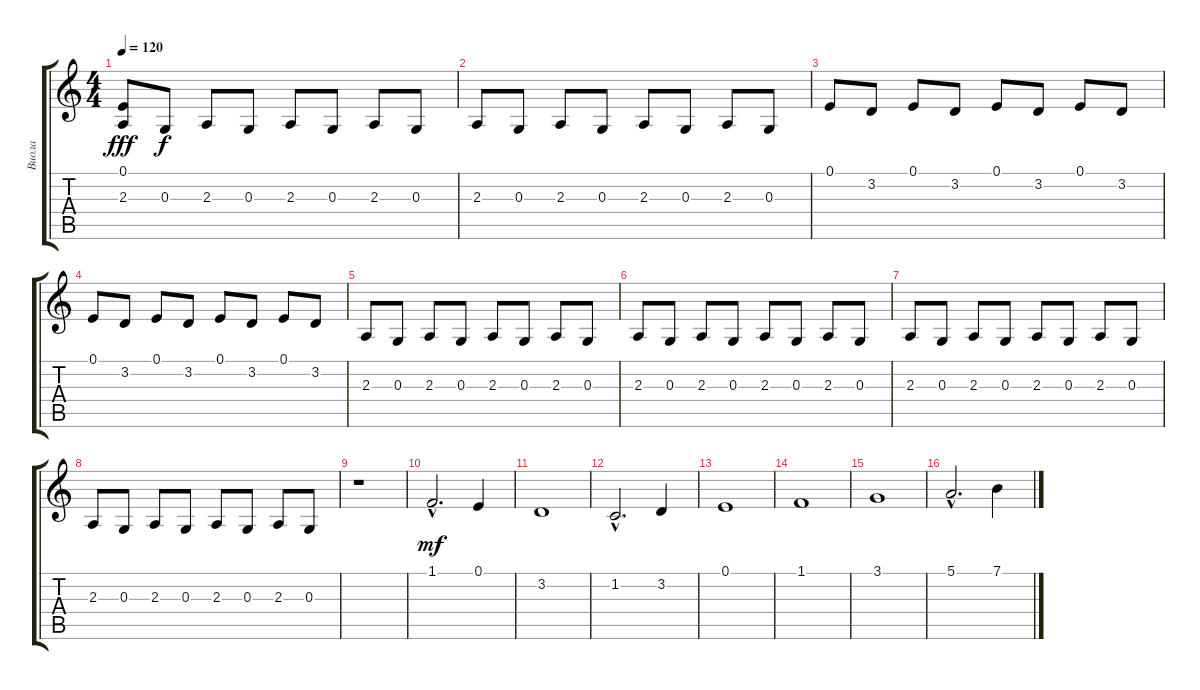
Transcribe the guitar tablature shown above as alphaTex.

\track ("Виола" "Виола") {instrument viola}
\staff {score tabs}
\tuning (E4 B3 G3 D3 A2 E2) {hide}
\ts (4 4)
\tempo 120
\clef g2
\ks c
(0.1 2.3).8{dy fff} 0.3.8{dy f} 2.3.8 0.3.8 2.3.8 0.3.8 2.3.8 0.3.8 |
2.3.8 0.3.8 2.3.8 0.3.8 2.3.8 0.3.8 2.3.8 0.3.8 |
0.1.8 3.2.8 0.1.8 3.2.8 0.1.8 3.2.8 0.1.8 3.2.8 |
0.1.8 3.2.8 0.1.8 3.2.8 0.1.8 3.2.8 0.1.8 3.2.8 |
2.3.8 0.3.8 2.3.8 0.3.8 2.3.8 0.3.8 2.3.8 0.3.8 |
2.3.8 0.3.8 2.3.8 0.3.8 2.3.8 0.3.8 2.3.8 0.3.8 |
2.3.8 0.3.8 2.3.8 0.3.8 2.3.8 0.3.8 2.3.8 0.3.8 |
2.3.8 0.3.8 2.3.8 0.3.8 2.3.8 0.3.8 2.3.8 0.3.8 |
r.1 |
1.1{hac}.2{d dy mf} 0.1.4 |
3.2.1 |
1.2{hac}.2{d} 3.2.4 |
0.1.1 |
1.1.1 |
3.1.1 |
5.1{hac}.2{d} 7.1.4
